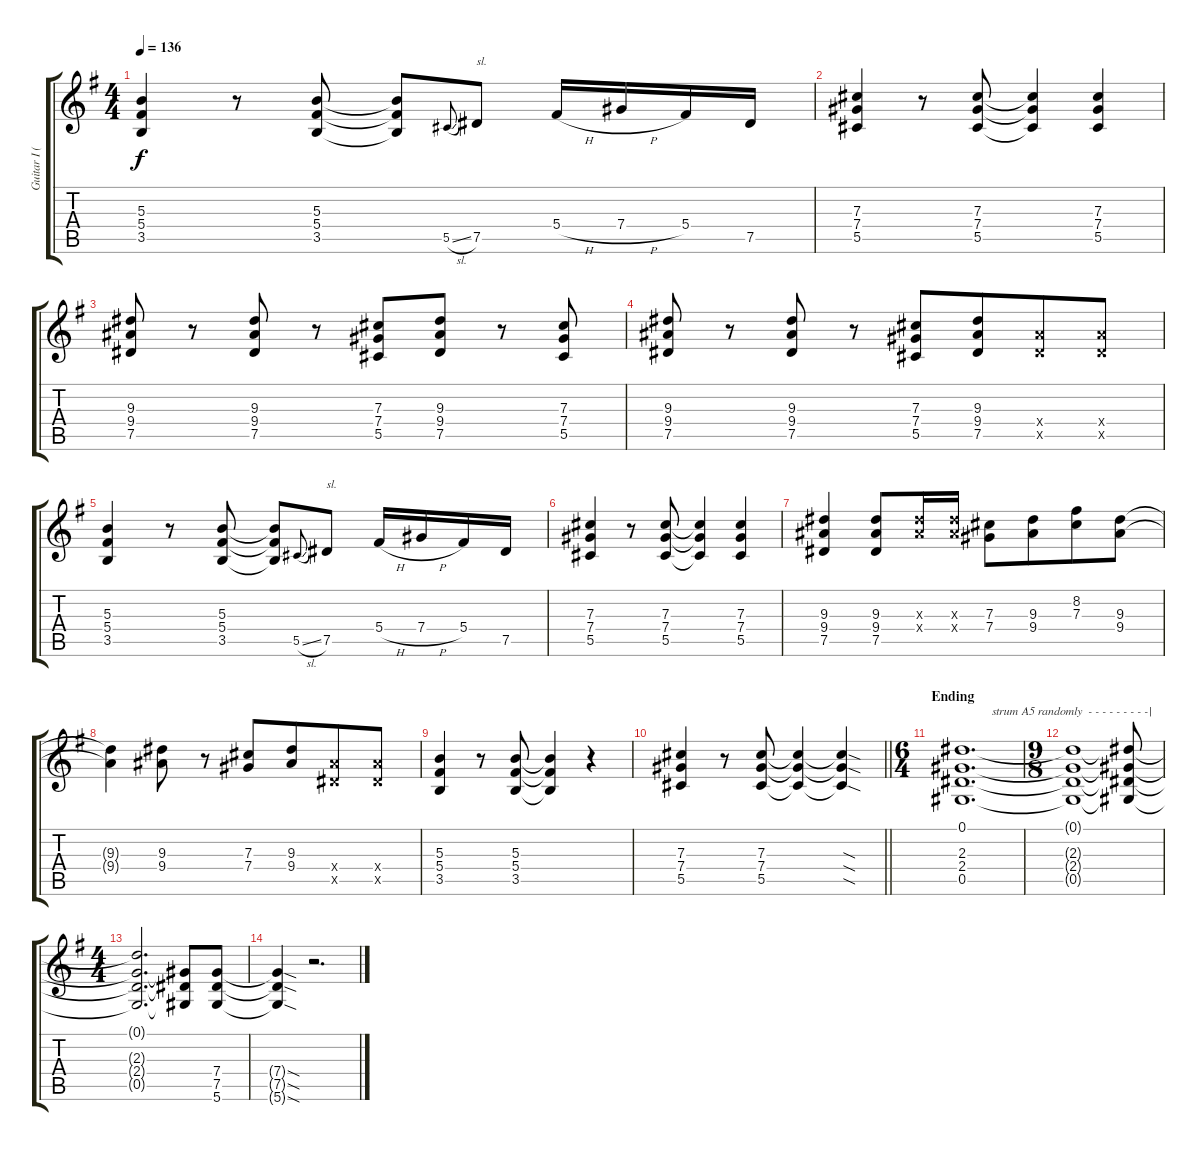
\track ("Guitar I (rhythm)" "Guitar I (") {instrument distortionguitar}
\staff {score tabs}
\tuning (Eb4 Bb3 Gb3 Db3 Ab2 Eb2) {hide}
\ts (4 4)
\tempo 136
\clef g2
\ks eminor
(5.3 5.4 3.5).4{dy f} r.8 (5.3 5.4 3.5).8 (5.3{t} 5.4{t} 3.5{t}).8 5.5{sl}.8{gr onbeat} 7.5.8{txt "sl."} 5.4{h}.16 7.4{h}.16 5.4.16 7.5.16 |
(7.3 7.4 5.5).4 r.8 (7.3 7.4 5.5).8 (7.3{t} 7.4{t} 5.5{t}).4 (7.3 7.4 5.5).4 |
(9.3 9.4 7.5).8 r.8 (9.3 9.4 7.5).8 r.8 (7.3 7.4 5.5).8 (9.3 9.4 7.5).8 r.8 (7.3 7.4 5.5).8 |
(9.3 9.4 7.5).8 r.8 (9.3 9.4 7.5).8 r.8 (7.3 7.4 5.5).8 (9.3 9.4 7.5).8{beam merge} (9.4{x} 7.5{x}).8 (9.4{x} 7.5{x}).8 |
(5.3 5.4 3.5).4 r.8 (5.3 5.4 3.5).8 (5.3{t} 5.4{t} 3.5{t}).8 5.5{sl}.8{gr onbeat} 7.5.8{txt "sl."} 5.4{h}.16 7.4{h}.16 5.4.16 7.5.16 |
(7.3 7.4 5.5).4 r.8 (7.3 7.4 5.5).8 (7.3{t} 7.4{t} 5.5{t}).4 (7.3 7.4 5.5).4 |
(9.3 9.4 7.5).4 (9.3 9.4 7.5).8 (9.3{x} 9.4{x}).16 (9.3{x} 9.4{x}).16{beam split} (7.3 7.4).8 (9.3 9.4).8{beam merge} (8.2 7.3).8 (9.3 9.4).8 |
(9.3{t} 9.4{t}).4 (9.3 9.4).8 r.8 (7.3 7.4).8 (9.3 9.4).8{beam merge} (9.4{x} 7.5{x}).8 (9.4{x} 7.5{x}).8 |
(5.3 5.4 3.5).4 r.8 (5.3 5.4 3.5).8 (5.3{t} 5.4{t} 3.5{t}).4 r.4 |
\barLineRight lightlight
(7.3 7.4 5.5).4 r.8 (7.3 7.4 5.5).8 (7.3{t} 7.4{t} 5.5{t}).4 (7.3{sod t} 7.4{sod t} 5.5{sod t}).4 |
\ts (6 4)
\section ("" "Ending")
(0.1 2.3 2.4 0.5).1{d txt "          strum A5 randomly  - - - - - - - - -|"} |
\ts (9 8)
(0.1{t} 2.3{t} 2.4{t} 0.5{t}).1 (0.1{t} 2.3{t} 2.4{t} 0.5{t}).8 |
\ts (4 4)
(0.1{t} 2.3{t} 2.4{t} 0.5{t}).2{d} (2.3{t} 2.4{t} 0.5{t}).8 (7.4 7.5 5.6).8 |
(7.4{sod t} 7.5{sod t} 5.6{sod t}).4 r.2{d}
